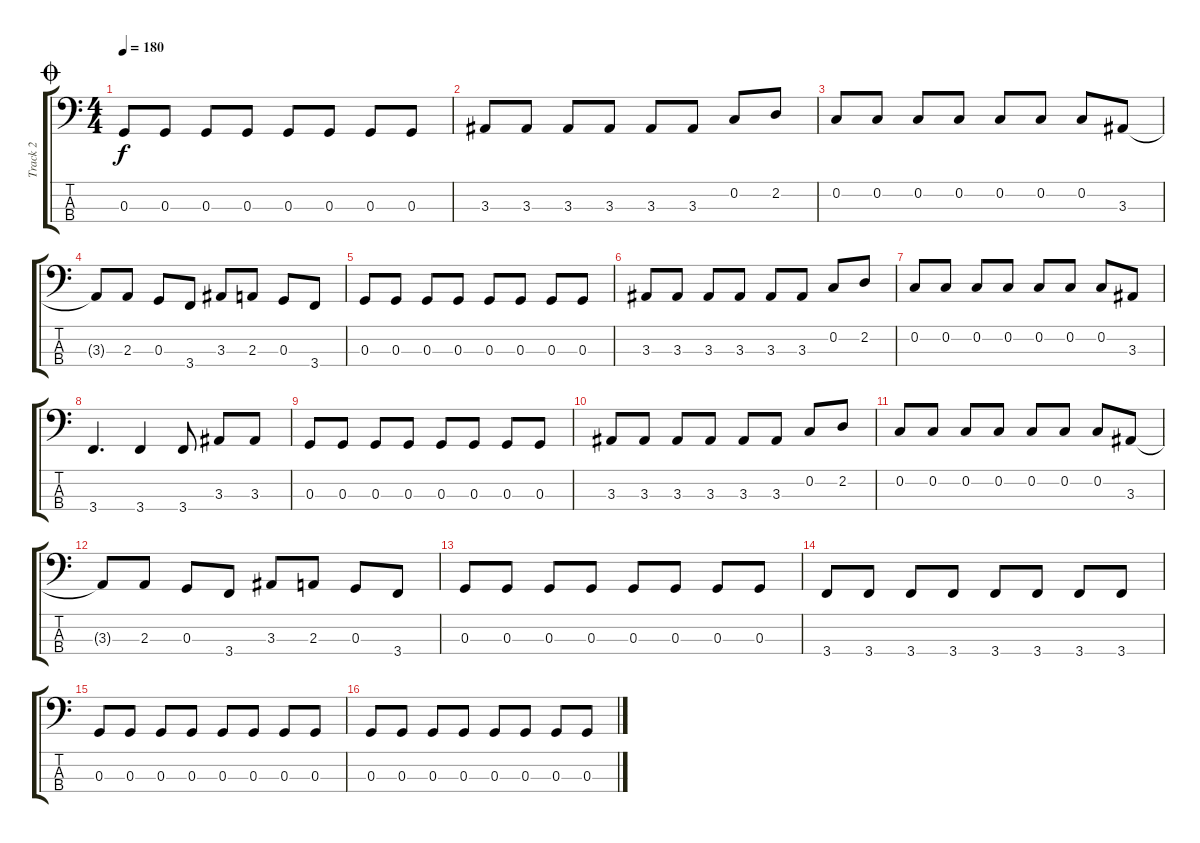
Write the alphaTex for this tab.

\track ("Track 2" "Track 2") {instrument electricbassfinger}
\staff {score tabs}
\tuning (F2 C2 G1 D1) {hide}
\ts (4 4)
\jump coda
\tempo 180
\clef f4
\ks c
0.3.8{dy f} 0.3.8 0.3.8 0.3.8 0.3.8 0.3.8 0.3.8 0.3.8 |
3.3.8 3.3.8 3.3.8 3.3.8 3.3.8 3.3.8 0.2.8 2.2.8 |
0.2.8 0.2.8 0.2.8 0.2.8 0.2.8 0.2.8 0.2.8 3.3.8 |
3.3{t}.8 2.3.8 0.3.8 3.4.8 3.3.8 2.3.8 0.3.8 3.4.8 |
0.3.8 0.3.8 0.3.8 0.3.8 0.3.8 0.3.8 0.3.8 0.3.8 |
3.3.8 3.3.8 3.3.8 3.3.8 3.3.8 3.3.8 0.2.8 2.2.8 |
0.2.8 0.2.8 0.2.8 0.2.8 0.2.8 0.2.8 0.2.8 3.3.8 |
3.4.4{d} 3.4.4 3.4.8 3.3.8 3.3.8 |
0.3.8 0.3.8 0.3.8 0.3.8 0.3.8 0.3.8 0.3.8 0.3.8 |
3.3.8 3.3.8 3.3.8 3.3.8 3.3.8 3.3.8 0.2.8 2.2.8 |
0.2.8 0.2.8 0.2.8 0.2.8 0.2.8 0.2.8 0.2.8 3.3.8 |
3.3{t}.8 2.3.8 0.3.8 3.4.8 3.3.8 2.3.8 0.3.8 3.4.8 |
0.3.8 0.3.8 0.3.8 0.3.8 0.3.8 0.3.8 0.3.8 0.3.8 |
3.4.8 3.4.8 3.4.8 3.4.8 3.4.8 3.4.8 3.4.8 3.4.8 |
0.3.8 0.3.8 0.3.8 0.3.8 0.3.8 0.3.8 0.3.8 0.3.8 |
0.3.8 0.3.8 0.3.8 0.3.8 0.3.8 0.3.8 0.3.8 0.3.8
